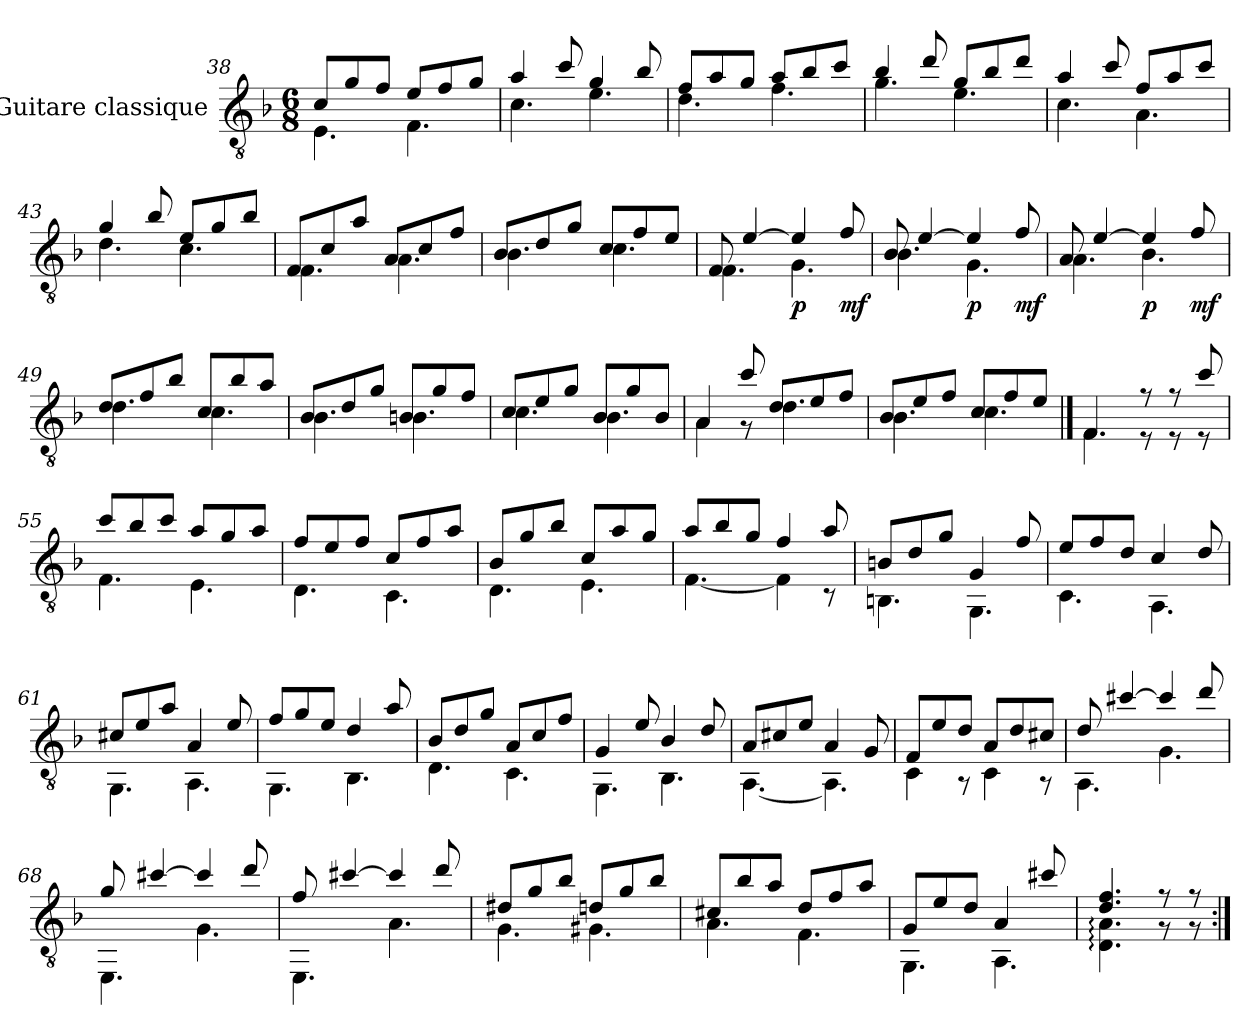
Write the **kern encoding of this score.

**kern	**dynam
*part1	*part1
*staff1	*staff1
*I"Guitare classique	*
*I'Guit.	*
*clefGv2	*
*k[b-]	*
*M6/8	*
=38	=38
*^	*
8c/L	4.E\	.
8g/	.	.
8f/J	.	.
8e/L	4.F\	.
8f/	.	.
8g/J	.	.
=39	=39	=39
4a/	4.c\	.
8cc/	.	.
4g/	4.e\	.
8b-/	.	.
!!LO:LB:g=z	!!
=40	=40	=40
8f/L	4.d\	.
8a/	.	.
8g/J	.	.
8a/L	4.f\	.
8b-/	.	.
8cc/J	.	.
=41	=41	=41
4b-/	4.g\	.
8dd/	.	.
8g/L	4.e\	.
8b-/	.	.
8dd/J	.	.
=42	=42	=42
4a/	4.c\	.
8cc/	.	.
8f/L	4.A\	.
8a/	.	.
8cc/J	.	.
=43	=43	=43
4g/	4.d\	.
8b-/	.	.
8e/L	4.c\	.
8g/	.	.
8b-/J	.	.
!!LO:LB:g=z	!!
=44	=44	=44
8F/L	4.F\	.
8c/	.	.
8a/J	.	.
8A/L	4.A\	.
8c/	.	.
8f/J	.	.
=45	=45	=45
8B-/L	4.B-\	.
8d/	.	.
8g/J	.	.
8c/L	4.c\	.
8f/	.	.
8e/J	.	.
=46	=46	=46
8F/	4.F\	.
[4e/	.	.
!	!	!LO:DY:b
4e/]	4.G\	p
!	!	!LO:DY:b
8f/	.	mf
=47	=47	=47
8B-/	4.B-\	.
[4e/	.	.
!	!	!LO:DY:b
4e/]	4.G\	p
!	!	!LO:DY:b
8f/	.	mf
=48	=48	=48
8A/	4.A\	.
[4e/	.	.
!	!	!LO:DY:b
4e/]	4.B-\	p
!	!	!LO:DY:b
8f/	.	mf
!!LO:LB:g=z	!!
=49	=49	=49
8d/L	4.d\	.
8f/	.	.
8b-/J	.	.
8c/L	4.c\	.
8b-/	.	.
8a/J	.	.
=50	=50	=50
8B-/L	4.B-\	.
8d/	.	.
8g/J	.	.
8Bn/L	4.B\	.
8g/	.	.
8f/J	.	.
=51	=51	=51
8c/L	4.c\	.
8e/	.	.
8g/J	.	.
8B-/L	4.B-\	.
8g/	.	.
8B-/J	.	.
=52	=52	=52
4A/	4A\	.
8cc/	8r	.
8d/L	4.d\	.
8e/	.	.
8f/J	.	.
!!LO:LB:g=z	!!
=53	=53	=53
8B-/L	4.B-\	.
8e/	.	.
8f/J	.	.
8c/L	4.c\	.
8f/	.	.
8e/J	.	.
==54	==54	==54
4.F\	4.F/	.
8r	8r	.
8r	8r	.
8cc/	8r	.
=55	=55	=55
8cc/L	4.F\	.
8b-/	.	.
8cc/J	.	.
8a/L	4.E\	.
8g/	.	.
8a/J	.	.
=56	=56	=56
8f/L	4.D\	.
8e/	.	.
8f/J	.	.
8c/L	4.C\	.
8f/	.	.
8a/J	.	.
=57	=57	=57
8B-/L	4.D\	.
8g/	.	.
8b-/J	.	.
8c/L	4.E\	.
8a/	.	.
8g/J	.	.
!!LO:PB:g=z	!!
=58	=58	=58
8a/L	[4.F\	.
8b-/	.	.
8g/J	.	.
4f/	4F\]	.
8a/	8r	.
=59	=59	=59
8Bn/L	4.BBn\	.
8d/	.	.
8g/J	.	.
4G/	4.GG\	.
8f/	.	.
=60	=60	=60
8e/L	4.C\	.
8f/	.	.
8d/J	.	.
4c/	4.AA\	.
8d/	.	.
=61	=61	=61
8c#X/L	4.GG\	.
8e/	.	.
8a/J	.	.
4A/	4.AA\	.
8e/	.	.
=62	=62	=62
8f/L	4.GG\	.
8g/	.	.
8e/J	.	.
4d/	4.BB-\	.
8a/	.	.
!!LO:LB:g=z	!!
=63	=63	=63
8B-/L	4.D\	.
8d/	.	.
8g/J	.	.
8A/L	4.C\	.
8c/	.	.
8f/J	.	.
=64	=64	=64
4G/	4.GG\	.
8e/	.	.
4B-/	4.BB-\	.
8d/	.	.
=65	=65	=65
8A/L	[4.AA\	.
8c#X/	.	.
8e/J	.	.
4A/	4.AA\]	.
8G/	.	.
=66	=66	=66
8F/L	4C\	.
8e/	.	.
8d/J	8r	.
8A/L	4C\	.
8d/	.	.
8c#X/J	8r	.
=67	=67	=67
8d/	4.AA\	.
[4cc#X/	.	.
4cc#/]	4.G\	.
8dd/	.	.
=68	=68	=68
8g/	4.EE\	.
[4cc#X/	.	.
4cc#/]	4.G\	.
8dd/	.	.
!!LO:LB:g=z	!!
=69	=69	=69
8f/	4.EE\	.
[4cc#X/	.	.
4cc#/]	4.A\	.
8dd/	.	.
=70	=70	=70
8d#X/L	4.G\	.
8g/	.	.
8b-/J	.	.
8dn/L	4.G#X\	.
8g/	.	.
8b-/J	.	.
=71	=71	=71
8c#X/L	4.A\	.
8b-/	.	.
8a/J	.	.
8d/L	4.F\	.
8f/	.	.
8a/J	.	.
=72	=72	=72
8G/L	4.GG\	.
8e/	.	.
8d/J	.	.
4A/	4.AA\	.
8cc#X/	.	.
=73	=73	=73
4.d/ 4.f/	4.D\: 4.A\:	.
8r	8r	.
8r	8r	.
*v	*v	*
=:|!	=:|!
*-	*-
